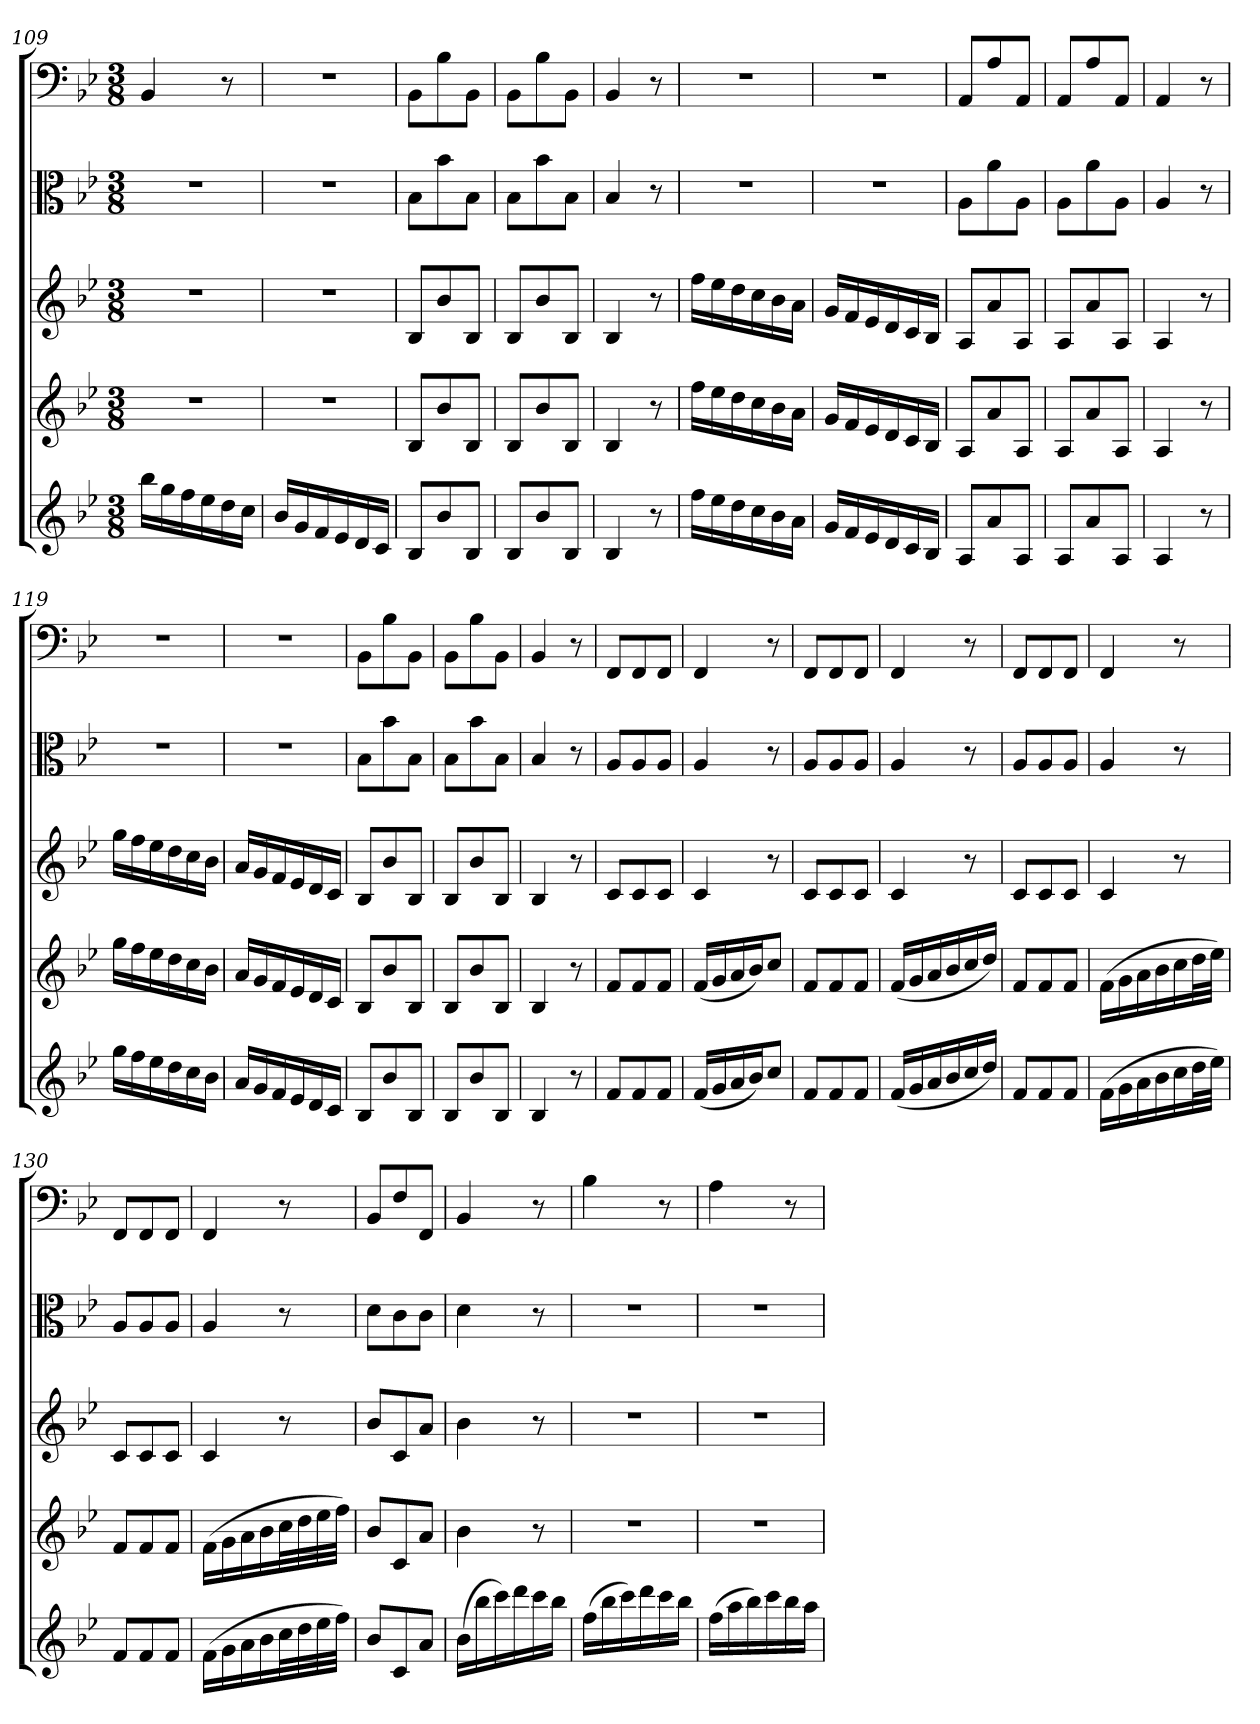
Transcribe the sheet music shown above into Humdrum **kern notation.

**kern	**kern	**kern	**kern	**kern
*part5	*part4	*part3	*part2	*part1
*staff5	*staff4	*staff3	*staff2	*staff1
*clefG2	*clefG2	*clefG2	*clefC3	*clefF4
*k[b-e-]	*k[b-e-]	*k[b-e-]	*k[b-e-]	*k[b-e-]
*B-:	*B-:	*B-:	*B-:	*B-:
*M3/8	*M3/8	*M3/8	*M3/8	*M3/8
=109	=109	=109	=109	=109
16bb-\LL	4.r	4.r	4.r	4BB-/
16gg\	.	.	.	.
16ff\	.	.	.	.
16ee-\	.	.	.	.
16dd\	.	.	.	8r
16cc\JJ	.	.	.	.
=110	=110	=110	=110	=110
16b-/LL	4.r	4.r	4.r	4.r
16g/	.	.	.	.
16f/	.	.	.	.
16e-/	.	.	.	.
16d/	.	.	.	.
16c/JJ	.	.	.	.
=111	=111	=111	=111	=111
8B-/L	8B-/L	8B-/L	8B-\L	8BB-\L
8b-/	8b-/	8b-/	8b-\	8B-\
8B-/J	8B-/J	8B-/J	8B-\J	8BB-\J
=112	=112	=112	=112	=112
8B-/L	8B-/L	8B-/L	8B-\L	8BB-\L
8b-/	8b-/	8b-/	8b-\	8B-\
8B-/J	8B-/J	8B-/J	8B-\J	8BB-\J
=113	=113	=113	=113	=113
4B-/	4B-/	4B-/	4B-/	4BB-/
8r	8r	8r	8r	8r
=114	=114	=114	=114	=114
16ff\LL	16ff\LL	16ff\LL	4.r	4.r
16ee-\	16ee-\	16ee-\	.	.
16dd\	16dd\	16dd\	.	.
16cc\	16cc\	16cc\	.	.
16b-\	16b-\	16b-\	.	.
16a\JJ	16a\JJ	16a\JJ	.	.
=115	=115	=115	=115	=115
16g/LL	16g/LL	16g/LL	4.r	4.r
16f/	16f/	16f/	.	.
16e-/	16e-/	16e-/	.	.
16d/	16d/	16d/	.	.
16c/	16c/	16c/	.	.
16B-/JJ	16B-/JJ	16B-/JJ	.	.
=116	=116	=116	=116	=116
8A/L	8A/L	8A/L	8A\L	8AA/L
8a/	8a/	8a/	8a\	8A/
8A/J	8A/J	8A/J	8A\J	8AA/J
=117	=117	=117	=117	=117
8A/L	8A/L	8A/L	8A\L	8AA/L
8a/	8a/	8a/	8a\	8A/
8A/J	8A/J	8A/J	8A\J	8AA/J
=118	=118	=118	=118	=118
4A/	4A/	4A/	4A/	4AA/
8r	8r	8r	8r	8r
=119	=119	=119	=119	=119
16gg\LL	16gg\LL	16gg\LL	4.r	4.r
16ff\	16ff\	16ff\	.	.
16ee-\	16ee-\	16ee-\	.	.
16dd\	16dd\	16dd\	.	.
16cc\	16cc\	16cc\	.	.
16b-\JJ	16b-\JJ	16b-\JJ	.	.
=120	=120	=120	=120	=120
16a/LL	16a/LL	16a/LL	4.r	4.r
16g/	16g/	16g/	.	.
16f/	16f/	16f/	.	.
16e-/	16e-/	16e-/	.	.
16d/	16d/	16d/	.	.
16c/JJ	16c/JJ	16c/JJ	.	.
=121	=121	=121	=121	=121
8B-/L	8B-/L	8B-/L	8B-\L	8BB-\L
8b-/	8b-/	8b-/	8b-\	8B-\
8B-/J	8B-/J	8B-/J	8B-\J	8BB-\J
=122	=122	=122	=122	=122
8B-/L	8B-/L	8B-/L	8B-\L	8BB-\L
8b-/	8b-/	8b-/	8b-\	8B-\
8B-/J	8B-/J	8B-/J	8B-\J	8BB-\J
=123	=123	=123	=123	=123
4B-/	4B-/	4B-/	4B-/	4BB-/
8r	8r	8r	8r	8r
=124	=124	=124	=124	=124
8f/L	8f/L	8c/L	8A/L	8FF/L
8f/	8f/	8c/	8A/	8FF/
8f/J	8f/J	8c/J	8A/J	8FF/J
=125	=125	=125	=125	=125
(16f/LL	(16f/LL	4c/	4A/	4FF/
16g/	16g/	.	.	.
16a/	16a/	.	.	.
16b-/J)	16b-/J)	.	.	.
8cc/J	8cc/J	8r	8r	8r
=126	=126	=126	=126	=126
8f/L	8f/L	8c/L	8A/L	8FF/L
8f/	8f/	8c/	8A/	8FF/
8f/J	8f/J	8c/J	8A/J	8FF/J
=127	=127	=127	=127	=127
(16f/LL	(16f/LL	4c/	4A/	4FF/
16g/	16g/	.	.	.
16a/	16a/	.	.	.
16b-/	16b-/	.	.	.
16cc/	16cc/	8r	8r	8r
16dd/JJ)	16dd/JJ)	.	.	.
=128	=128	=128	=128	=128
8f/L	8f/L	8c/L	8A/L	8FF/L
8f/	8f/	8c/	8A/	8FF/
8f/J	8f/J	8c/J	8A/J	8FF/J
=129	=129	=129	=129	=129
(16f\LL	(16f\LL	4c/	4A/	4FF/
16g\	16g\	.	.	.
16a\	16a\	.	.	.
16b-\	16b-\	.	.	.
16cc\	16cc\	8r	8r	8r
32dd\L	32dd\L	.	.	.
32ee-\JJJ)	32ee-\JJJ)	.	.	.
=130	=130	=130	=130	=130
8f/L	8f/L	8c/L	8A/L	8FF/L
8f/	8f/	8c/	8A/	8FF/
8f/J	8f/J	8c/J	8A/J	8FF/J
=131	=131	=131	=131	=131
(16f\LL	(16f\LL	4c/	4A/	4FF/
16g\	16g\	.	.	.
16a\	16a\	.	.	.
16b-\	16b-\	.	.	.
32cc\L	32cc\L	8r	8r	8r
32dd\	32dd\	.	.	.
32ee-\	32ee-\	.	.	.
32ff\JJJ)	32ff\JJJ)	.	.	.
=132	=132	=132	=132	=132
8b-/L	8b-/L	8b-/L	8d\L	8BB-/L
8c/	8c/	8c/	8c\	8F/
8a/J	8a/J	8a/J	8c\J	8FF/J
=133	=133	=133	=133	=133
(16b-\LL	4b-\	4b-\	4d\	4BB-/
16bb-\	.	.	.	.
16ccc\)	.	.	.	.
16ddd\	.	.	.	.
16ccc\	8r	8r	8r	8r
16bb-\JJ	.	.	.	.
=134	=134	=134	=134	=134
(16ff\LL	4.r	4.r	4.r	4B-\
16bb-\	.	.	.	.
16ccc\)	.	.	.	.
16ddd\	.	.	.	.
16ccc\	.	.	.	8r
16bb-\JJ	.	.	.	.
=135	=135	=135	=135	=135
(16ff\LL	4.r	4.r	4.r	4A\
16aa\	.	.	.	.
16bb-\)	.	.	.	.
16ccc\	.	.	.	.
16bb-\	.	.	.	8r
16aa\JJ	.	.	.	.
=	=	=	=	=
*-	*-	*-	*-	*-
